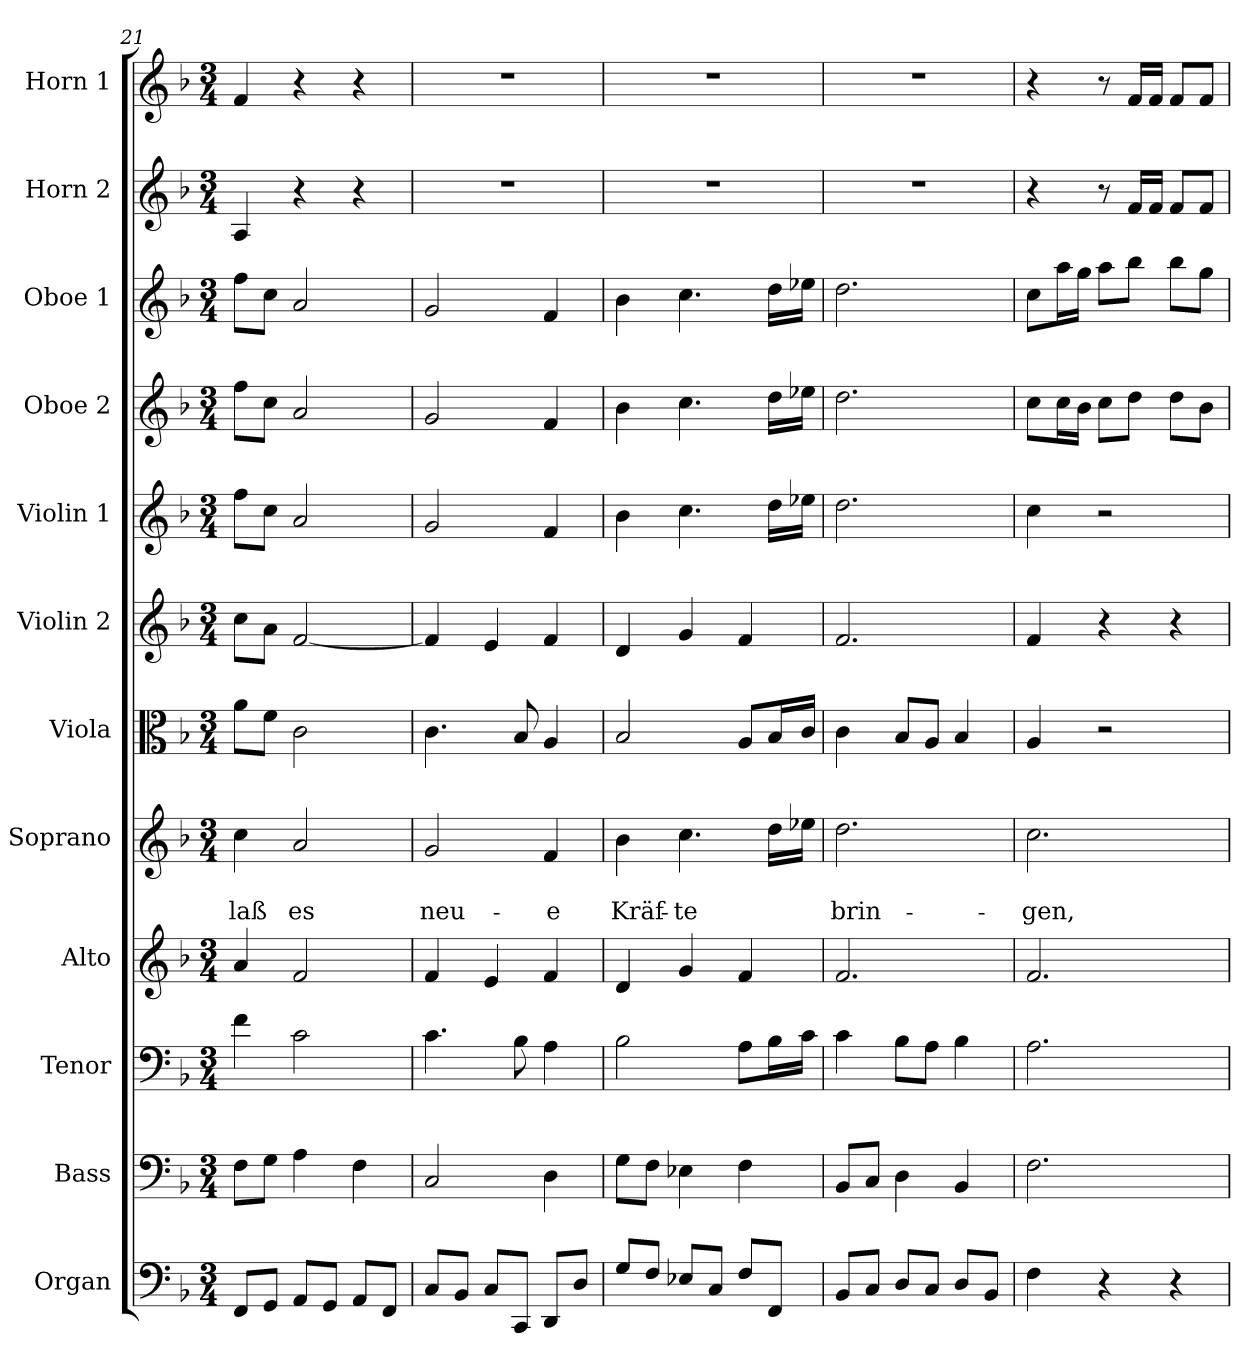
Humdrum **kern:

**kern	**kern	**kern	**kern	**kern	**text	**text	**kern	**kern	**kern	**kern	**kern	**kern	**kern
*part12	*part11	*part10	*part9	*part8	*part8	*part8	*part7	*part6	*part5	*part4	*part3	*part2	*part1
*staff12	*staff11	*staff10	*staff9	*staff8	*staff8	*staff8	*staff7	*staff6	*staff5	*staff4	*staff3	*staff2	*staff1
*I"Organ	*I"Bass	*I"Tenor	*I"Alto	*I"Soprano	*	*	*I"Viola	*I"Violin 2	*I"Violin 1	*I"Oboe 2	*I"Oboe 1	*I"Horn 2	*I"Horn 1
*I'Org	*I'B.	*I'T.	*I'A.	*I'S.	*	*	*I'Vla	*I'Vn2	*I'Vn1	*I'O1	*I'O1	*I'H2	*I'H1
!!LO:PB:g=z
*clefF4	*clefF4	*clefF4	*clefG2	*clefG2	*	*	*clefC3	*clefG2	*clefG2	*clefG2	*clefG2	*clefG2	*clefG2
*k[b-]	*k[b-]	*k[b-]	*k[b-]	*k[b-]	*	*	*k[b-]	*k[b-]	*k[b-]	*k[b-]	*k[b-]	*k[b-]	*k[b-]
*F:	*F:	*F:	*F:	*F:	*	*	*F:	*F:	*F:	*F:	*F:	*F:	*F:
*M3/4	*M3/4	*M3/4	*M3/4	*M3/4	*	*	*M3/4	*M3/4	*M3/4	*M3/4	*M3/4	*M3/4	*M3/4
=21	=21	=21	=21	=21	=21	=21	=21	=21	=21	=21	=21	=21	=21
8FF/L	8F\L	4f\	4a/	4cc\	.	laß	8a\L	8cc\L	8ff\L	8ff\L	8ff\L	4A/	4f/
8GG/J	8G\J	.	.	.	.	.	8f\J	8a\J	8cc\J	8cc\J	8cc\J	.	.
8AA/L	4A\	2c\	2f/	2a/	.	es	2c\	[2f/	2a/	2a/	2a/	4r	4r
8GG/J	.	.	.	.	.	.	.	.	.	.	.	.	.
8AA/L	4F\	.	.	.	.	.	.	.	.	.	.	4r	4r
8FF/J	.	.	.	.	.	.	.	.	.	.	.	.	.
=22	=22	=22	=22	=22	=22	=22	=22	=22	=22	=22	=22	=22	=22
8C/L	2C/	4.c\	4f/	2g/	.	neu-	4.c\	4f/]	2g/	2g/	2g/	2.r	2.r
8BB-/J	.	.	.	.	.	.	.	.	.	.	.	.	.
8C/L	.	.	4e/	.	.	.	.	4e/	.	.	.	.	.
8CC/J	.	8B-\	.	.	.	.	8B-/	.	.	.	.	.	.
8DD/L	4D\	4A\	4f/	4f/	.	-e	4A/	4f/	4f/	4f/	4f/	.	.
8D/J	.	.	.	.	.	.	.	.	.	.	.	.	.
=23	=23	=23	=23	=23	=23	=23	=23	=23	=23	=23	=23	=23	=23
8G/L	8G\L	2B-\	4d/	4b-\	.	Kräf-	2B-/	4d/	4b-\	4b-\	4b-\	2.r	2.r
8F/J	8F\J	.	.	.	.	.	.	.	.	.	.	.	.
8E-X/L	4E-X\	.	4g/	4.cc\	.	-te	.	4g/	4.cc\	4.cc\	4.cc\	.	.
8C/J	.	.	.	.	.	.	.	.	.	.	.	.	.
8F/L	4F\	8A\L	4f/	.	.	.	8A/L	4f/	.	.	.	.	.
8FF/J	.	16B-\L	.	16dd\LL	.	.	16B-/L	.	16dd\LL	16dd\LL	16dd\LL	.	.
.	.	16c\JJ	.	16ee-X\JJ	.	.	16c/JJ	.	16ee-X\JJ	16ee-X\JJ	16ee-X\JJ	.	.
=24	=24	=24	=24	=24	=24	=24	=24	=24	=24	=24	=24	=24	=24
8BB-/L	8BB-/L	4c\	2.f/	2.dd\	.	brin-	4c\	2.f/	2.dd\	2.dd\	2.dd\	2.r	2.r
8C/J	8C/J	.	.	.	.	.	.	.	.	.	.	.	.
8D/L	4D\	8B-\L	.	.	.	.	8B-/L	.	.	.	.	.	.
8C/J	.	8A\J	.	.	.	.	8A/J	.	.	.	.	.	.
8D/L	4BB-/	4B-\	.	.	.	.	4B-/	.	.	.	.	.	.
8BB-/J	.	.	.	.	.	.	.	.	.	.	.	.	.
=25	=25	=25	=25	=25	=25	=25	=25	=25	=25	=25	=25	=25	=25
4F\	2.F\	2.A\	2.f/	2.cc\	.	-gen,	4A/	4f/	4cc\	8cc\L	8cc\L	4r	4r
.	.	.	.	.	.	.	.	.	.	16cc\L	16aa\L	.	.
.	.	.	.	.	.	.	.	.	.	16b-\JJ	16gg\JJ	.	.
4r	.	.	.	.	.	.	2r	4r	2r	8cc\L	8aa\L	8r	8r
.	.	.	.	.	.	.	.	.	.	8dd\J	8bb-\J	16f/LL	16f/LL
.	.	.	.	.	.	.	.	.	.	.	.	16f/JJ	16f/JJ
4r	.	.	.	.	.	.	.	4r	.	8dd\L	8bb-\L	8f/L	8f/L
.	.	.	.	.	.	.	.	.	.	8b-\J	8gg\J	8f/J	8f/J
=	=	=	=	=	=	=	=	=	=	=	=	=	=
*-	*-	*-	*-	*-	*-	*-	*-	*-	*-	*-	*-	*-	*-
